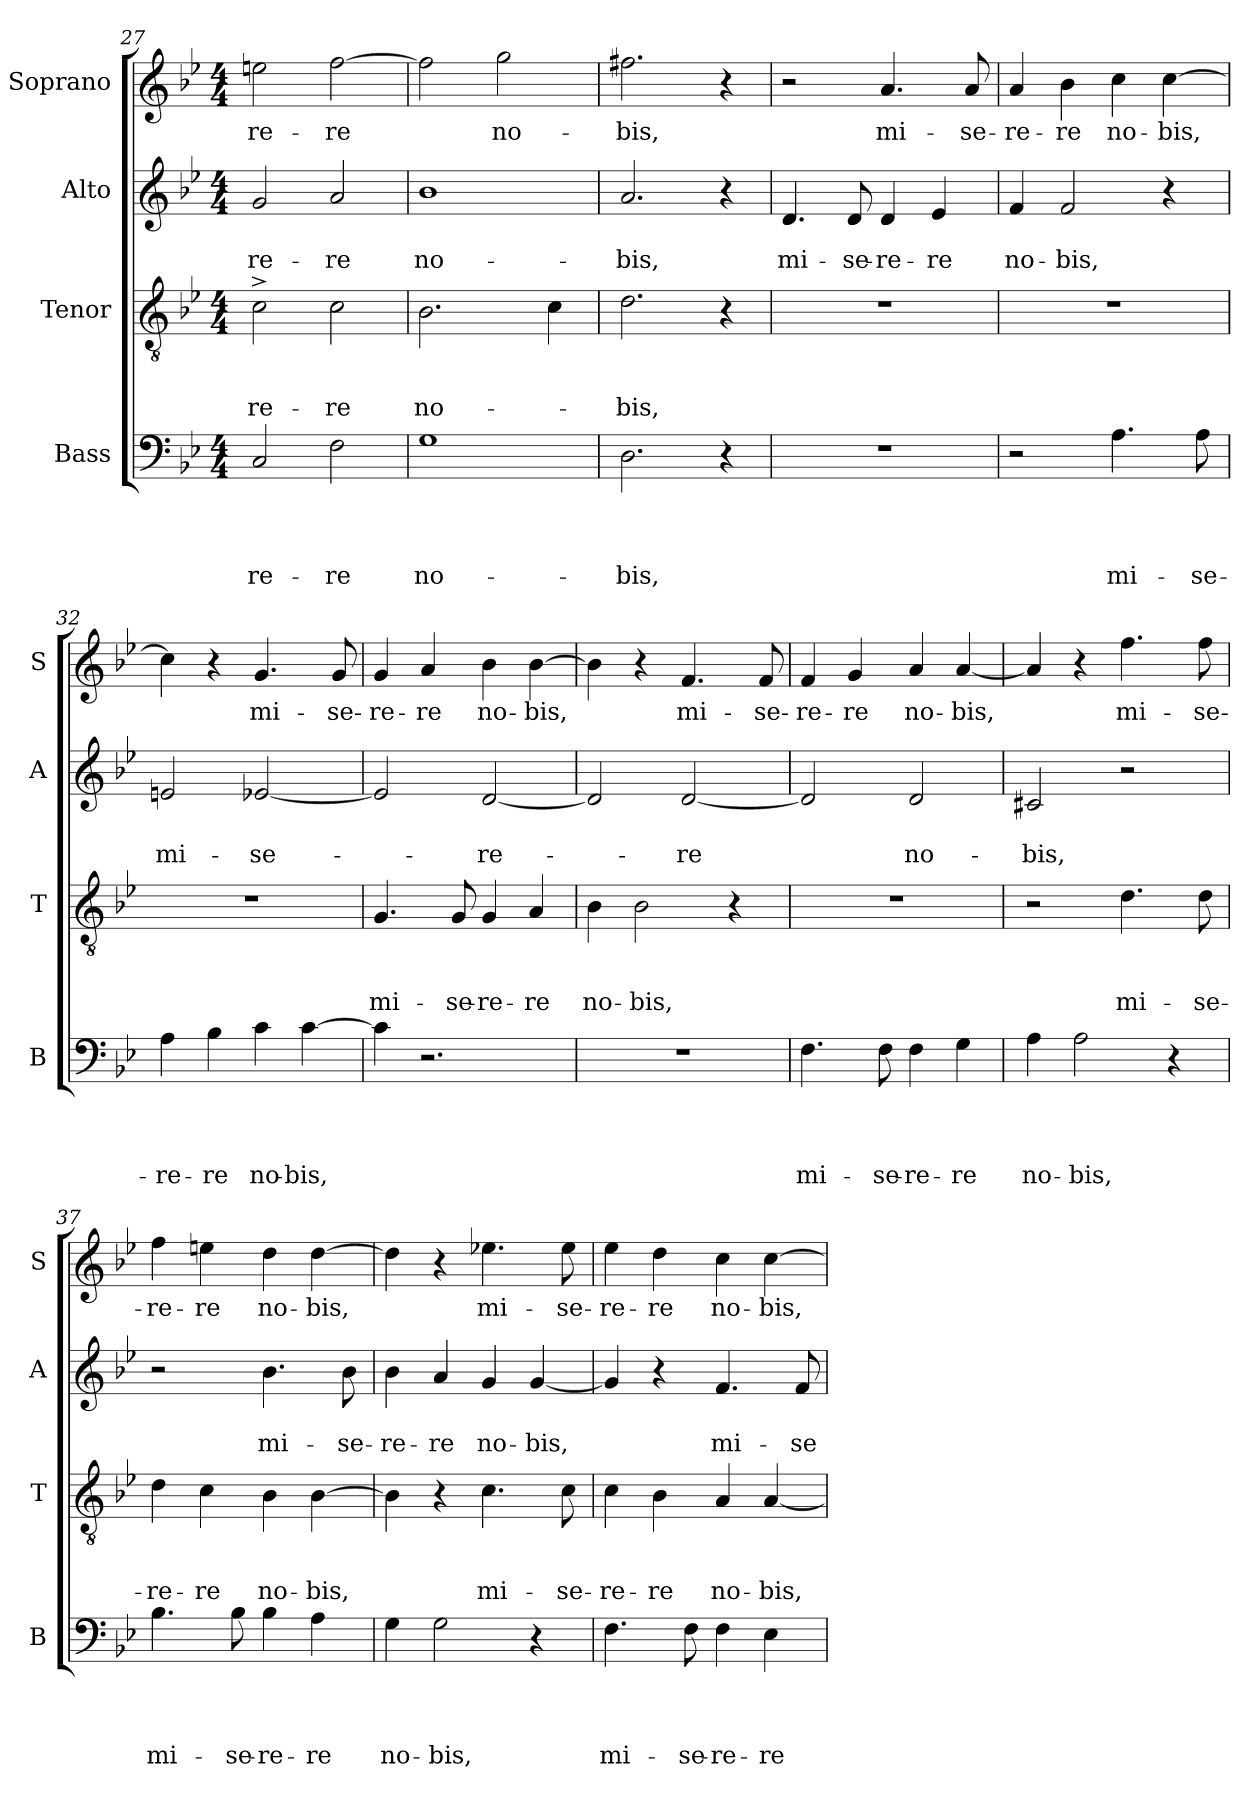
**kern	**text	**text	**text	**text	**kern	**text	**text	**text	**kern	**text	**text	**kern	**text
*part4	*part4	*part4	*part4	*part4	*part3	*part3	*part3	*part3	*part2	*part2	*part2	*part1	*part1
*staff4	*staff4	*staff4	*staff4	*staff4	*staff3	*staff3	*staff3	*staff3	*staff2	*staff2	*staff2	*staff1	*staff1
*I"Bass	*	*	*	*	*I"Tenor	*	*	*	*I"Alto	*	*	*I"Soprano	*
*I'B	*	*	*	*	*I'T	*	*	*	*I'A	*	*	*I'S	*
*clefF4	*	*	*	*	*clefGv2	*	*	*	*clefG2	*	*	*clefG2	*
*k[b-e-]	*	*	*	*	*k[b-e-]	*	*	*	*k[b-e-]	*	*	*k[b-e-]	*
*B-:	*	*	*	*	*B-:	*	*	*	*B-:	*	*	*B-:	*
*M4/4	*	*	*	*	*M4/4	*	*	*	*M4/4	*	*	*M4/4	*
=27	=27	=27	=27	=27	=27	=27	=27	=27	=27	=27	=27	=27	=27
!	!	!	!	!LO:LY:b	!	!	!	!LO:LY:b	!	!	!LO:LY:b	!	!LO:LY:b
2C/	.	.	.	-re-	2c^>\	.	.	-re-	2g/	.	-re-	2een\	-re-
!	!	!	!	!LO:LY:b	!	!	!	!LO:LY:b	!	!	!LO:LY:b	!	!LO:LY:b
2F\	.	.	.	-re	2c\	.	.	-re	2a/	.	-re	[>2ff\	-re
!!LO:PB:g=z
=28	=28	=28	=28	=28	=28	=28	=28	=28	=28	=28	=28	=28	=28
!	!	!	!	!LO:LY:b	!	!	!	!LO:LY:b	!	!	!LO:LY:b	!	!
1G	.	.	.	no-	2.B-\	.	.	no-	1b-	.	no-	2ff\]	.
!	!	!	!	!	!	!	!	!	!	!	!	!	!LO:LY:b
.	.	.	.	.	.	.	.	.	.	.	.	2gg\	no-
.	.	.	.	.	4c\	.	.	.	.	.	.	.	.
=29	=29	=29	=29	=29	=29	=29	=29	=29	=29	=29	=29	=29	=29
!	!	!	!	!LO:LY:b	!	!	!	!LO:LY:b	!	!	!LO:LY:b	!	!LO:LY:b
2.D\	.	.	.	-bis,	2.d\	.	.	-bis,	2.a/	.	-bis,	2.ff#X\	-bis,
4r	.	.	.	.	4r	.	.	.	4r	.	.	4r	.
=30	=30	=30	=30	=30	=30	=30	=30	=30	=30	=30	=30	=30	=30
!	!	!	!	!	!	!	!	!	!	!	!LO:LY:b	!	!
1r	.	.	.	.	1r	.	.	.	4.d/	.	mi-	2r	.
!	!	!	!	!	!	!	!	!	!	!	!LO:LY:b	!	!
.	.	.	.	.	.	.	.	.	8d/	.	-se-	.	.
!	!	!	!	!	!	!	!	!	!	!	!LO:LY:b	!	!LO:LY:b
.	.	.	.	.	.	.	.	.	4d/	.	-re-	4.a/	mi-
!	!	!	!	!	!	!	!	!	!	!	!LO:LY:b	!	!
.	.	.	.	.	.	.	.	.	4e-/	.	-re	.	.
!	!	!	!	!	!	!	!	!	!	!	!	!	!LO:LY:b
.	.	.	.	.	.	.	.	.	.	.	.	8a/	-se-
=31	=31	=31	=31	=31	=31	=31	=31	=31	=31	=31	=31	=31	=31
!	!	!	!	!	!	!	!	!	!	!	!LO:LY:b	!	!LO:LY:b
2r	.	.	.	.	1r	.	.	.	4f/	.	no-	4a/	-re-
!	!	!	!	!	!	!	!	!	!	!	!LO:LY:b	!	!LO:LY:b
.	.	.	.	.	.	.	.	.	2f/	.	-bis,	4b-\	-re
!	!	!	!	!LO:LY:b	!	!	!	!	!	!	!	!	!LO:LY:b
4.A\	.	.	.	mi-	.	.	.	.	.	.	.	4cc\	no-
!	!	!	!	!	!	!	!	!	!	!	!	!	!LO:LY:b:rj
.	.	.	.	.	.	.	.	.	4r	.	.	[>4cc\	-bis,
!	!	!	!	!LO:LY:b	!	!	!	!	!	!	!	!	!
8A\	.	.	.	-se-	.	.	.	.	.	.	.	.	.
=32	=32	=32	=32	=32	=32	=32	=32	=32	=32	=32	=32	=32	=32
!	!	!	!	!LO:LY:b	!	!	!	!	!	!	!LO:LY:b	!	!
4A\	.	.	.	-re-	1r	.	.	.	2en/	.	mi-	4cc\]	.
!	!	!	!	!LO:LY:b	!	!	!	!	!	!	!	!	!
4B-\	.	.	.	-re	.	.	.	.	.	.	.	4r	.
!	!	!	!	!LO:LY:b	!	!	!	!	!	!	!LO:LY:b	!	!LO:LY:b
4c\	.	.	.	no-	.	.	.	.	[<2e-X/	.	-se-	4.g/	mi-
!	!	!	!	!LO:LY:b:rj	!	!	!	!	!	!	!	!	!
[>4c\	.	.	.	-bis,	.	.	.	.	.	.	.	.	.
!	!	!	!	!	!	!	!	!	!	!	!	!	!LO:LY:b
.	.	.	.	.	.	.	.	.	.	.	.	8g/	-se-
=33	=33	=33	=33	=33	=33	=33	=33	=33	=33	=33	=33	=33	=33
!	!	!	!	!	!	!	!	!LO:LY:b	!	!	!	!	!LO:LY:b
4c\]	.	.	.	.	4.G/	.	.	mi-	2e-/]	.	.	4g/	-re-
!	!	!	!	!	!	!	!	!	!	!	!	!	!LO:LY:b
2.r	.	.	.	.	.	.	.	.	.	.	.	4a/	-re
!	!	!	!	!	!	!	!	!LO:LY:b	!	!	!	!	!
.	.	.	.	.	8G/	.	.	-se-	.	.	.	.	.
!	!	!	!	!	!	!	!	!LO:LY:b	!	!	!LO:LY:b	!	!LO:LY:b
.	.	.	.	.	4G/	.	.	-re-	[<2d/	.	-re-	4b-\	no-
!	!	!	!	!	!	!	!	!LO:LY:b	!	!	!	!	!LO:LY:b:rj
.	.	.	.	.	4A/	.	.	-re	.	.	.	[<4b-\	-bis,
!!LO:LB:g=z
=34	=34	=34	=34	=34	=34	=34	=34	=34	=34	=34	=34	=34	=34
!	!	!	!	!	!	!	!	!LO:LY:b	!	!	!	!	!
1r	.	.	.	.	4B-\	.	.	no-	2d/]	.	.	4b-\]	.
!	!	!	!	!	!	!	!	!LO:LY:b:rj	!	!	!	!	!
.	.	.	.	.	2B-\	.	.	-bis,	.	.	.	4r	.
!	!	!	!	!	!	!	!	!	!	!	!LO:LY:b	!	!LO:LY:b
.	.	.	.	.	.	.	.	.	[<2d/	.	-re	4.f/	mi-
.	.	.	.	.	4r	.	.	.	.	.	.	.	.
!	!	!	!	!	!	!	!	!	!	!	!	!	!LO:LY:b
.	.	.	.	.	.	.	.	.	.	.	.	8f/	-se-
=35	=35	=35	=35	=35	=35	=35	=35	=35	=35	=35	=35	=35	=35
!	!	!	!	!LO:LY:b	!	!	!	!	!	!	!	!	!LO:LY:b
4.F\	.	.	.	mi-	1r	.	.	.	2d/]	.	.	4f/	-re-
!	!	!	!	!	!	!	!	!	!	!	!	!	!LO:LY:b:rj
.	.	.	.	.	.	.	.	.	.	.	.	4g/	-re
!	!	!	!	!LO:LY:b	!	!	!	!	!	!	!	!	!
8F\	.	.	.	-se-	.	.	.	.	.	.	.	.	.
!	!	!	!	!LO:LY:b	!	!	!	!	!	!	!LO:LY:b	!	!LO:LY:b
4F\	.	.	.	-re-	.	.	.	.	2d/	.	no-	4a/	no-
!	!	!	!	!LO:LY:b	!	!	!	!	!	!	!	!	!LO:LY:b:rj
4G\	.	.	.	-re	.	.	.	.	.	.	.	[<4a/	-bis,
=36	=36	=36	=36	=36	=36	=36	=36	=36	=36	=36	=36	=36	=36
!	!	!	!	!LO:LY:b	!	!	!	!	!	!	!LO:LY:b	!	!
4A\	.	.	.	no-	2r	.	.	.	2c#X/	.	-bis,	4a/]	.
!	!	!	!	!LO:LY:b:rj	!	!	!	!	!	!	!	!	!
2A\	.	.	.	-bis,	.	.	.	.	.	.	.	4r	.
!	!	!	!	!	!	!	!	!LO:LY:b	!	!	!	!	!LO:LY:b
.	.	.	.	.	4.d\	.	.	mi-	2r	.	.	4.ff\	mi-
4r	.	.	.	.	.	.	.	.	.	.	.	.	.
!	!	!	!	!	!	!	!	!LO:LY:b	!	!	!	!	!LO:LY:b
.	.	.	.	.	8d\	.	.	-se-	.	.	.	8ff\	-se-
=37	=37	=37	=37	=37	=37	=37	=37	=37	=37	=37	=37	=37	=37
!	!	!	!	!LO:LY:b	!	!	!	!LO:LY:b	!	!	!	!	!LO:LY:b
4.B-\	.	.	.	mi-	4d\	.	.	-re-	2r	.	.	4ff\	-re-
!	!	!	!	!	!	!	!	!LO:LY:b	!	!	!	!	!LO:LY:b
.	.	.	.	.	4c\	.	.	-re	.	.	.	4een\	-re
!	!	!	!	!LO:LY:b	!	!	!	!	!	!	!	!	!
8B-\	.	.	.	-se-	.	.	.	.	.	.	.	.	.
!	!	!	!	!LO:LY:b	!	!	!	!LO:LY:b	!	!	!LO:LY:b	!	!LO:LY:b
4B-\	.	.	.	-re-	4B-\	.	.	no-	4.b-\	.	mi-	4dd\	no-
!	!	!	!	!LO:LY:b	!	!	!	!LO:LY:b:rj	!	!	!	!	!LO:LY:b:rj
4A\	.	.	.	-re	[>4B-\	.	.	-bis,	.	.	.	[>4dd\	-bis,
!	!	!	!	!	!	!	!	!	!	!	!LO:LY:b	!	!
.	.	.	.	.	.	.	.	.	8b-\	.	-se-	.	.
=38	=38	=38	=38	=38	=38	=38	=38	=38	=38	=38	=38	=38	=38
!	!	!	!	!LO:LY:b	!	!	!	!	!	!	!LO:LY:b	!	!
4G\	.	.	.	no-	4B-\]	.	.	.	4b-\	.	-re-	4dd\]	.
!	!	!	!	!LO:LY:b:rj	!	!	!	!	!	!	!LO:LY:b	!	!
2G\	.	.	.	-bis,	4r	.	.	.	4a/	.	-re	4r	.
!	!	!	!	!	!	!	!	!LO:LY:b	!	!	!LO:LY:b	!	!LO:LY:b
.	.	.	.	.	4.c\	.	.	mi-	4g/	.	no-	4.ee-X\	mi-
!	!	!	!	!	!	!	!	!	!	!	!LO:LY:b:rj	!	!
4r	.	.	.	.	.	.	.	.	[<4g/	.	-bis,	.	.
!	!	!	!	!	!	!	!	!LO:LY:b	!	!	!	!	!LO:LY:b
.	.	.	.	.	8c\	.	.	-se-	.	.	.	8ee-\	-se-
=39	=39	=39	=39	=39	=39	=39	=39	=39	=39	=39	=39	=39	=39
!	!	!	!	!LO:LY:b	!	!	!	!LO:LY:b	!	!	!	!	!LO:LY:b
4.F\	.	.	.	mi-	4c\	.	.	-re-	4g/]	.	.	4ee-\	-re-
!	!	!	!	!	!	!	!	!LO:LY:b:rj	!	!	!	!	!LO:LY:b:rj
.	.	.	.	.	4B-\	.	.	-re	4r	.	.	4dd\	-re
!	!	!	!	!LO:LY:b	!	!	!	!	!	!	!	!	!
8F\	.	.	.	-se-	.	.	.	.	.	.	.	.	.
!	!	!	!	!LO:LY:b:rj	!	!	!	!LO:LY:b	!	!	!LO:LY:b	!	!LO:LY:b
4F\	.	.	.	-re-	4A/	.	.	no-	4.f/	.	mi-	4cc\	no-
!	!	!	!	!LO:LY:b	!	!	!	!LO:LY:b:rj	!	!	!	!	!LO:LY:b:rj
4E-\	.	.	.	-re	[>4A/	.	.	-bis,	.	.	.	[>4cc\	-bis,
!	!	!	!	!	!	!	!	!	!	!	!LO:LY:b	!	!
.	.	.	.	.	.	.	.	.	8f/	.	-se-	.	.
=	=	=	=	=	=	=	=	=	=	=	=	=	=
*-	*-	*-	*-	*-	*-	*-	*-	*-	*-	*-	*-	*-	*-
